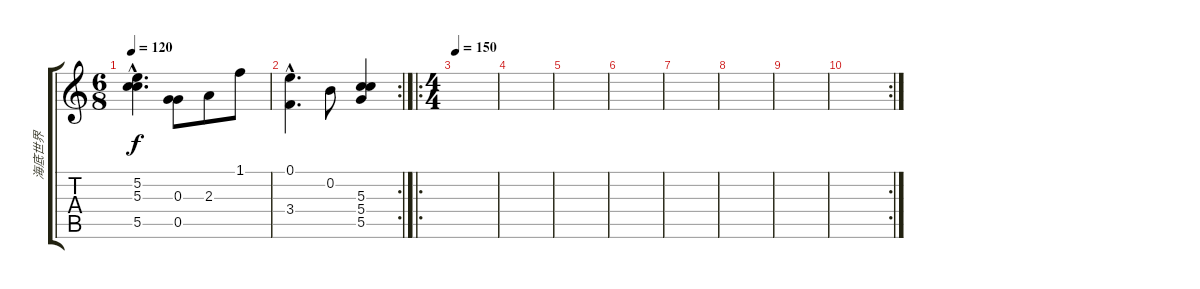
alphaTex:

\track ("海底世界" "海底世界") {instrument fretlessbass}
\staff {score tabs}
\tuning (E4 B3 G3 D3 G3 D3) {hide}
\ts (6 8)
\tempo 120
\clef g2
\ks c
(5.2{hac} 5.3{hac} 5.5{hac}).4{d dy f} (0.3 0.5).8 2.3.8 1.1.8 |
\rc 2
(0.1{hac} 3.4{hac}).4{d} 0.2.8 (5.3 5.4 5.5).4 |
\ro
\ts (4 4)
\tempo 150
|
|
|
|
|
|
|
\rc 2
